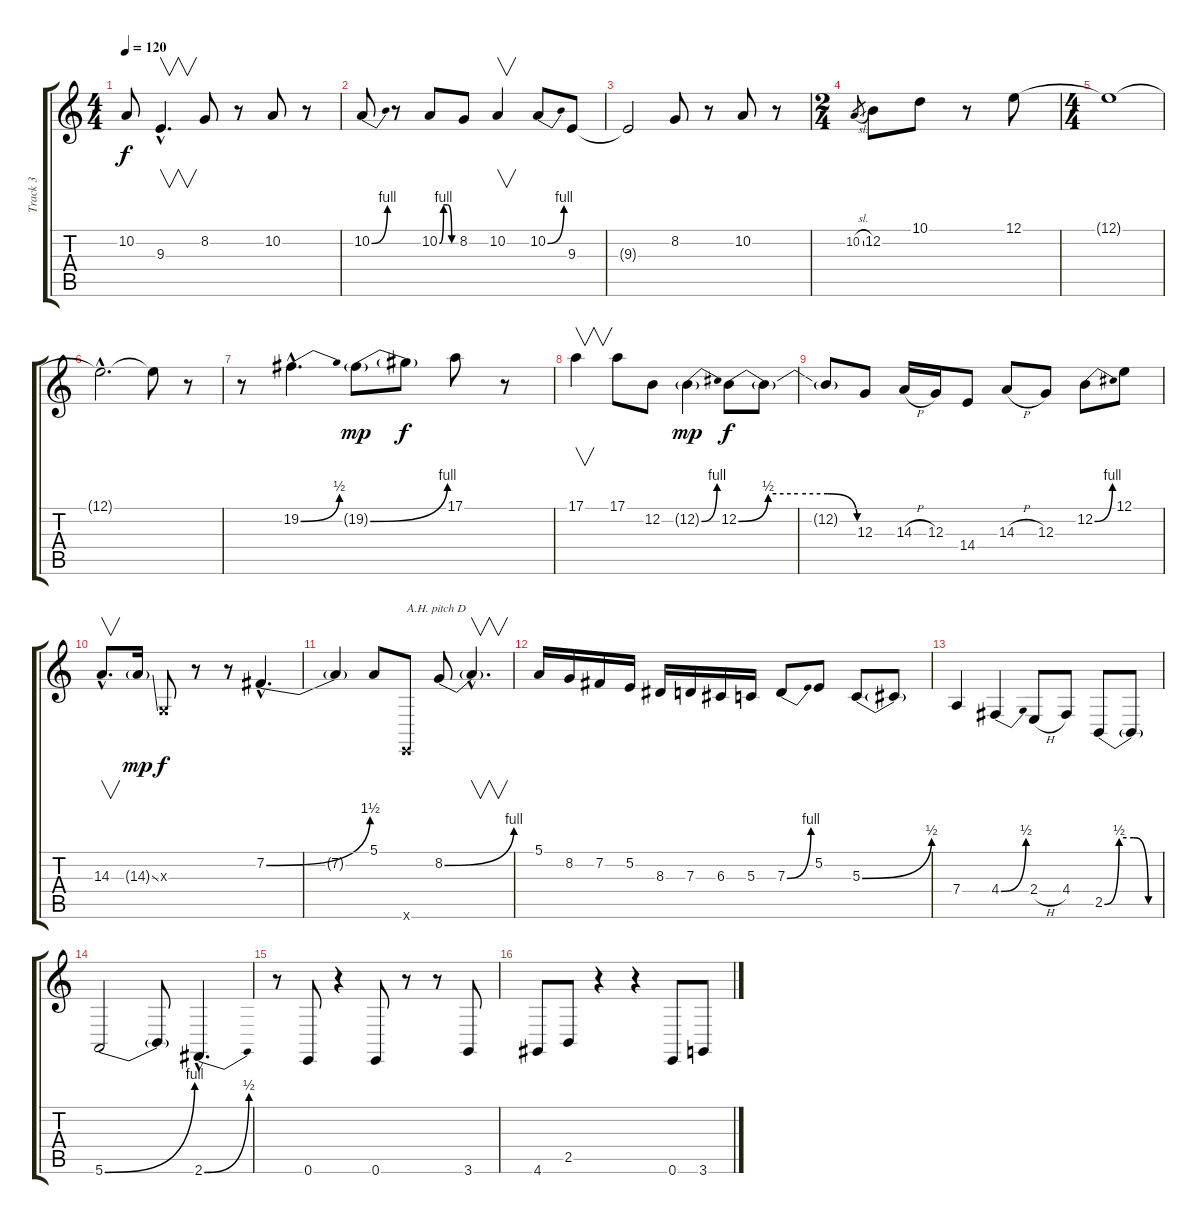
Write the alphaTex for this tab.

\track ("Track 3" "Track 3") {instrument lead1square}
\staff {score tabs}
\tuning (E4 B3 G3 D3 A2 E2) {hide}
\ts (4 4)
\tempo 120
\clef g2
\ks c
10.2{t}.8{dy f} 9.3{hac}.4{v d} 8.2.8 r.8 10.2.8 r.8 |
10.2{be (bend 0 0 60 4)}.8 r.8 10.2{be (custom 0 0 15 4 30 4 45 0 60 0)}.8 8.2.8 10.2.4{v} 10.2{be (bend 0 0 60 4)}.8 9.3.8 |
9.3{t}.2 8.2.8 r.8 10.2.8 r.8 |
\ts (2 4)
10.2{sl}.8{gr} 12.2.8 10.1.8 r.8 12.1.8 |
\ts (4 4)
12.1{t}.1 |
12.1{hac t}.2{d} 12.1{t}.8 r.8 |
r.8 19.2{be (bend 0 0 60 2) hac}.4{d} 19.2{be (bend 0 0 60 4) g}.8{dy mp} 19.2{t}.8{dy f} 17.1.8 r.8 |
17.1.4{v} 17.1.8 12.2.8 12.2{be (bend 0 0 60 4) g}.4{dy mp} 12.2{be (custom 0 0 15 2 30 2 45 2 60 0)}.8{dy f} 12.2{t}.8 |
12.2{t}.8 12.3.8 14.3{h}.16 12.3.16 14.4.8 14.3{h}.8 12.3.8 12.2{be (bend 0 0 60 4)}.8 12.1.8 |
14.3{hac}.8{v d} 14.3{ss g}.16{dy mp} 0.3{x}.8{dy f} r.8 r.8 7.2{be (bend 0 0 60 6) hac}.4{d} |
7.2{t}.4 5.1.8 0.6{x}.8{txt "A.H. pitch D"} 8.2{be (bend 0 0 60 4)}.8 8.2{hac t}.4{v d} |
5.1.16 8.2.16 7.2.16 5.2.16 8.3.16 7.3.16 6.3.16 5.3.16 7.3{be (bend 0 0 60 4)}.8 5.2.8 5.3{be (bend 0 0 60 2)}.8 5.3{t}.8 |
7.4.4 4.4{be (bend 0 0 60 2)}.4 2.4{h}.8 4.4.8 2.5{be (custom 0 0 15 2 30 2 45 0 60 0)}.8 2.5{t}.8 |
5.6{be (bend 0 0 60 4)}.2 5.6{t}.8 2.6{be (bend 0 0 60 2) hac}.4{d} |
r.8 0.6.8 r.4 0.6.8 r.8 r.8 3.6.8 |
4.6.8 2.5.8 r.4 r.4 0.6.8 3.6.8
